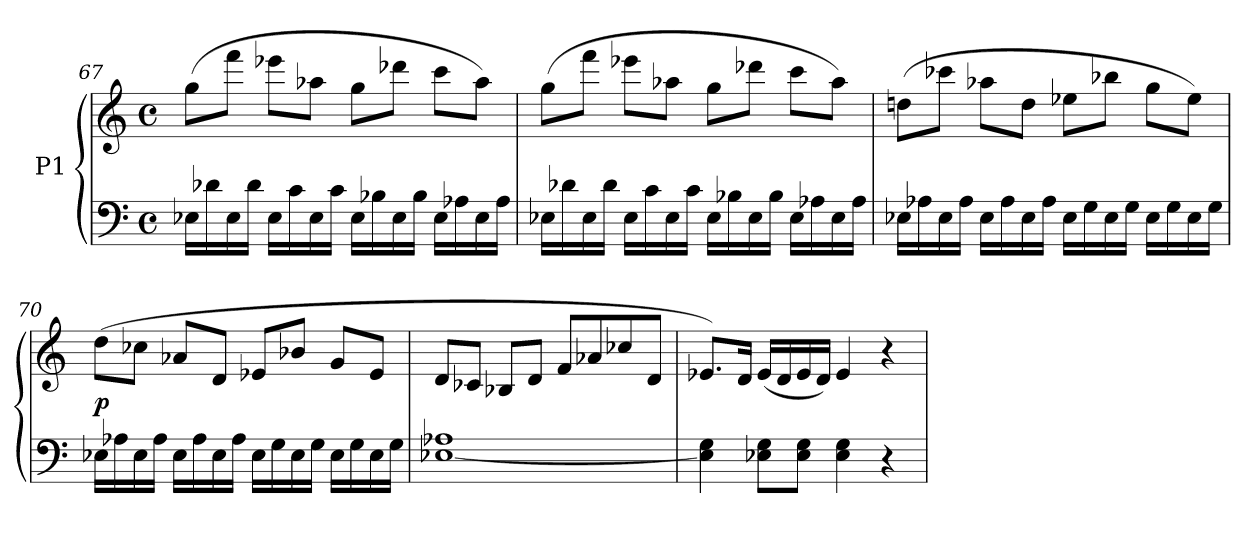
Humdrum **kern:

**kern	**kern	**dynam
*part1	*part1	*part1
*staff2	*staff1	*staff1/2
*I"P1	*	*
!!LO:LB:g=z
*clefF4	*clefG2	*
*k[]	*k[]	*
*M4/4	*M4/4	*
*met(c)	*met(c)	*
=67	=67	=67
16E-X\LL	(8gg\L	.
16d-X\	.	.
16E-\	8fff\J	.
16d-\JJ	.	.
16E-\LL	8eee-X\L	.
16c\	.	.
16E-\	8aa-X\J	.
16c\JJ	.	.
16E-\LL	8gg\L	.
16B-X\	.	.
16E-\	8ddd-X\J	.
16B-\JJ	.	.
16E-\LL	8ccc\L	.
16A-X\	.	.
16E-\	8aa-\J)	.
16A-\JJ	.	.
=68	=68	=68
16E-X\LL	(8gg\L	.
16d-X\	.	.
16E-\	8fff\J	.
16d-\JJ	.	.
16E-\LL	8eee-X\L	.
16c\	.	.
16E-\	8aa-X\J	.
16c\JJ	.	.
16E-\LL	8gg\L	.
16B-X\	.	.
16E-\	8ddd-X\J	.
16B-\JJ	.	.
16E-\LL	8ccc\L	.
16A-X\	.	.
16E-\	8aa-\J)	.
16A-\JJ	.	.
!!LO:LB:g=z
=69	=69	=69
16E-X\LL	(8ddn\L	.
16A-X\	.	.
16E-\	8ccc-X\J	.
16A-\JJ	.	.
16E-\LL	8aa-X\L	.
16A-\	.	.
16E-\	8dd\J	.
16A-\JJ	.	.
16E-\LL	8ee-X\L	.
16G\	.	.
16E-\	8bb-X\J	.
16G\JJ	.	.
16E-\LL	8gg\L	.
16G\	.	.
16E-\	8ee-\J)	.
16G\JJ	.	.
!!LO:LB:g=z
=70	=70	=70
!	!	!LO:DY:a=2
16E-X\LL	(8dd\L	p
16A-X\	.	.
16E-\	8cc-X\J	.
16A-\JJ	.	.
16E-\LL	8a-X/L	.
16A-\	.	.
16E-\	8d/J	.
16A-\JJ	.	.
16E-\LL	8e-X/L	.
16G\	.	.
16E-\	8b-X/J	.
16G\JJ	.	.
16E-\LL	8g/L	.
16G\	.	.
16E-\	8e-/J	.
16G\JJ	.	.
=71	=71	=71
[1E-X 1A-X	8d/L	.
.	8c-X/J	.
.	8B-X/L	.
.	8d/J	.
.	8f/L	.
.	8a-X/	.
.	8cc-X/	.
.	8d/J	.
=72	=72	=72
4E-\] 4G\	8.e-X/L)	.
.	16d/Jk	.
8E-X\ 8G\L	(16e-/LL	.
.	16d/	.
8E-\ 8G\J	16e-/	.
.	16d/JJ)	.
4E-\ 4G\	4e-/	.
4r	4r	.
=	=	=
*-	*-	*-
